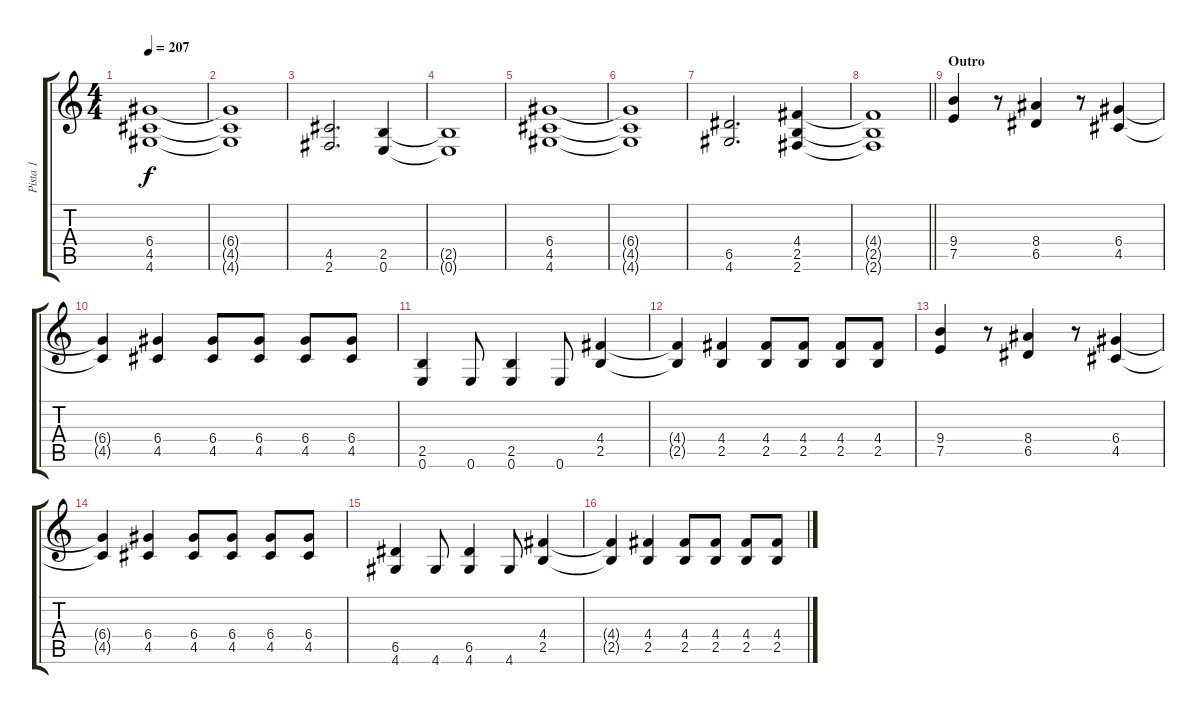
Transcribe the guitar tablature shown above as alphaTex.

\track ("Pista 1" "Pista 1") {instrument overdrivenguitar}
\staff {score tabs}
\tuning (E4 B3 G3 D3 A2 E2) {hide}
\ts (4 4)
\tempo 207
\clef g2
\ks c
(6.4 4.5 4.6).1{dy f} |
(6.4{t} 4.5{t} 4.6{t}).1 |
(4.5 2.6).2{d} (2.5 0.6).4 |
(2.5{t} 0.6{t}).1 |
(6.4 4.5 4.6).1 |
(6.4{t} 4.5{t} 4.6{t}).1 |
(6.5 4.6).2{d} (4.4 2.5 2.6).4 |
\barLineRight lightlight
(4.4{t} 2.5{t} 2.6{t}).1 |
\section ("" "Outro")
(9.4 7.5).4 r.8 (8.4 6.5).4 r.8 (6.4 4.5).4 |
(6.4{t} 4.5{t}).4 (6.4 4.5).4 (6.4 4.5).8 (6.4 4.5).8 (6.4 4.5).8 (6.4 4.5).8 |
(2.5 0.6).4 0.6.8 (2.5 0.6).4 0.6.8 (4.4 2.5).4 |
(4.4{t} 2.5{t}).4 (4.4 2.5).4 (4.4 2.5).8 (4.4 2.5).8 (4.4 2.5).8 (4.4 2.5).8 |
(9.4 7.5).4 r.8 (8.4 6.5).4 r.8 (6.4 4.5).4 |
(6.4{t} 4.5{t}).4 (6.4 4.5).4 (6.4 4.5).8 (6.4 4.5).8 (6.4 4.5).8 (6.4 4.5).8 |
(6.5 4.6).4 4.6.8 (6.5 4.6).4 4.6.8 (4.4 2.5).4 |
(4.4{t} 2.5{t}).4 (4.4 2.5).4 (4.4 2.5).8 (4.4 2.5).8 (4.4 2.5).8 (4.4 2.5).8
